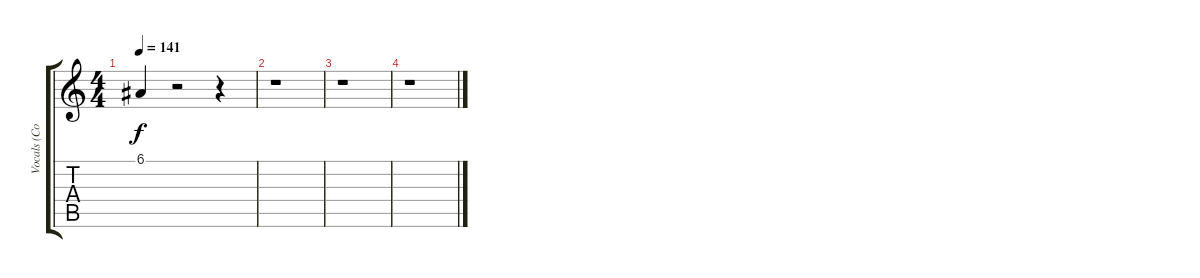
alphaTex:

\track ("Vocals (Corin)" "Vocals (Co") {instrument brightacousticpiano}
\staff {score tabs}
\tuning (E4 B3 G3 D3 A2 E2) {hide}
\ts (4 4)
\tempo 141
\clef g2
\ks c
6.1{t}.4{dy f} r.2 r.4 |
r.1 |
r.1 |
r.1
